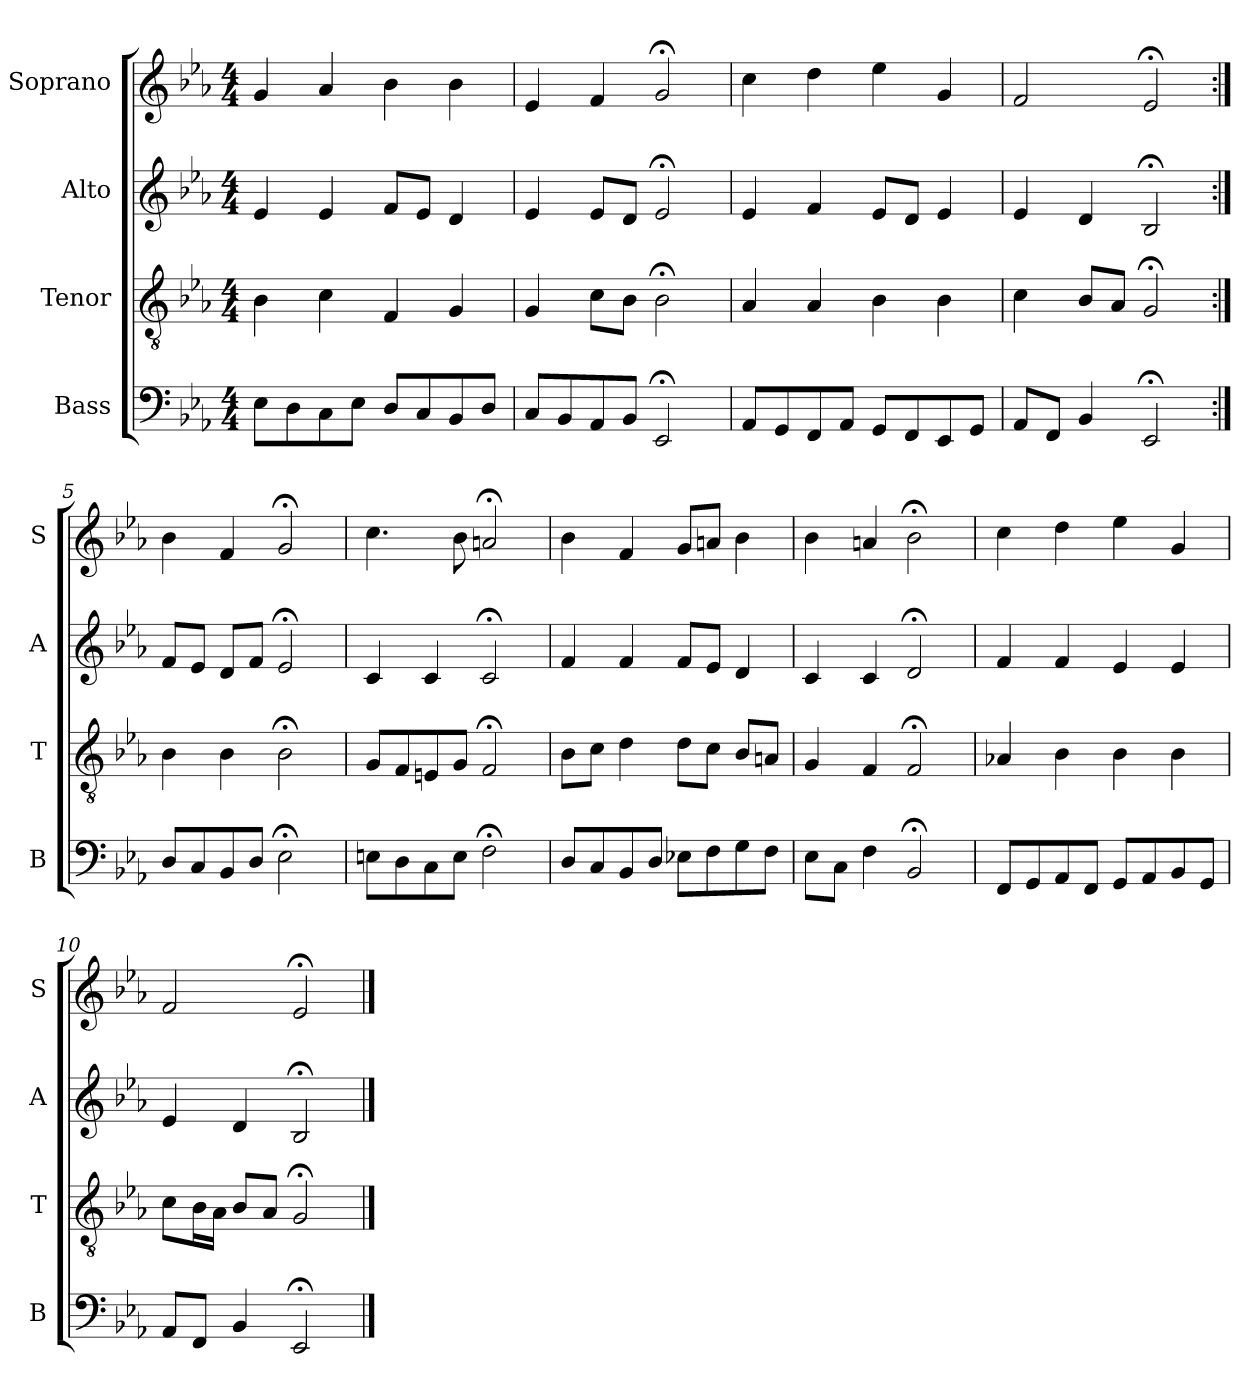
**kern	**kern	**kern	**kern
*part4	*part3	*part2	*part1
*staff4	*staff3	*staff2	*staff1
*I"Bass	*I"Tenor	*I"Alto	*I"Soprano
*I'B	*I'T	*I'A	*I'S
*clefF4	*clefGv2	*clefG2	*clefG2
*k[b-e-a-]	*k[b-e-a-]	*k[b-e-a-]	*k[b-e-a-]
*E-:	*E-:	*E-:	*E-:
*M4/4	*M4/4	*M4/4	*M4/4
*MM100	*MM100	*MM100	*MM100
=1	=1	=1	=1
8E-L	4B-	4e-	4g
8D	.	.	.
8C	4c	4e-	4a-
8E-J	.	.	.
8DL	4F	8fL	4b-
8C	.	8e-J	.
8BB-	4G	4d	4b-
8DJ	.	.	.
=2	=2	=2	=2
8CL	4G	4e-	4e-
8BB-	.	.	.
8AA-	8cL	8e-L	4f
8BB-J	8B-J	8dJ	.
2EE-;<	2B-;<	2e-;<	2g;<
=3	=3	=3	=3
8AA-L	4A-	4e-	4cc
8GG	.	.	.
8FF	4A-	4f	4dd
8AA-J	.	.	.
8GGL	4B-	8e-L	4ee-
8FF	.	8dJ	.
8EE-	4B-	4e-	4g
8GGJ	.	.	.
=4	=4	=4	=4
8AA-L	4c	4e-	2f
8FFJ	.	.	.
4BB-	8B-L	4d	.
.	8A-J	.	.
2EE-;<	2G;<	2B-;<	2e-;<
=5:|!	=5:|!	=5:|!	=5:|!
8DL	4B-	8fL	4b-
8C	.	8e-J	.
8BB-	4B-	8dL	4f
8DJ	.	8fJ	.
2E-;<	2B-;<	2e-;<	2g;<
=6	=6	=6	=6
8EnL	8GL	4c	4.cc
8D	8F	.	.
8C	8En	4c	.
8EJ	8GJ	.	8b-
2F;<	2F;<	2c;<	2an;<
=7	=7	=7	=7
8DL	8B-L	4f	4b-
8C	8cJ	.	.
8BB-	4d	4f	4f
8DJ	.	.	.
8E-XL	8dL	8fL	8gL
8F	8cJ	8e-J	8anJ
8G	8B-L	4d	4b-
8FJ	8AnJ	.	.
=8	=8	=8	=8
8E-L	4G	4c	4b-
8CJ	.	.	.
4F	4F	4c	4an
2BB-;<	2F;<	2d;<	2b-;<
=9	=9	=9	=9
8FFL	4A-X	4f	4cc
8GG	.	.	.
8AA-	4B-	4f	4dd
8FFJ	.	.	.
8GGL	4B-	4e-	4ee-
8AA-	.	.	.
8BB-	4B-	4e-	4g
8GGJ	.	.	.
=10	=10	=10	=10
8AA-L	8cL	4e-	2f
8FFJ	16B-L	.	.
.	16A-JJ	.	.
4BB-	8B-L	4d	.
.	8A-J	.	.
2EE-;<	2G;<	2B-;<	2e-;<
==	==	==	==
*-	*-	*-	*-
